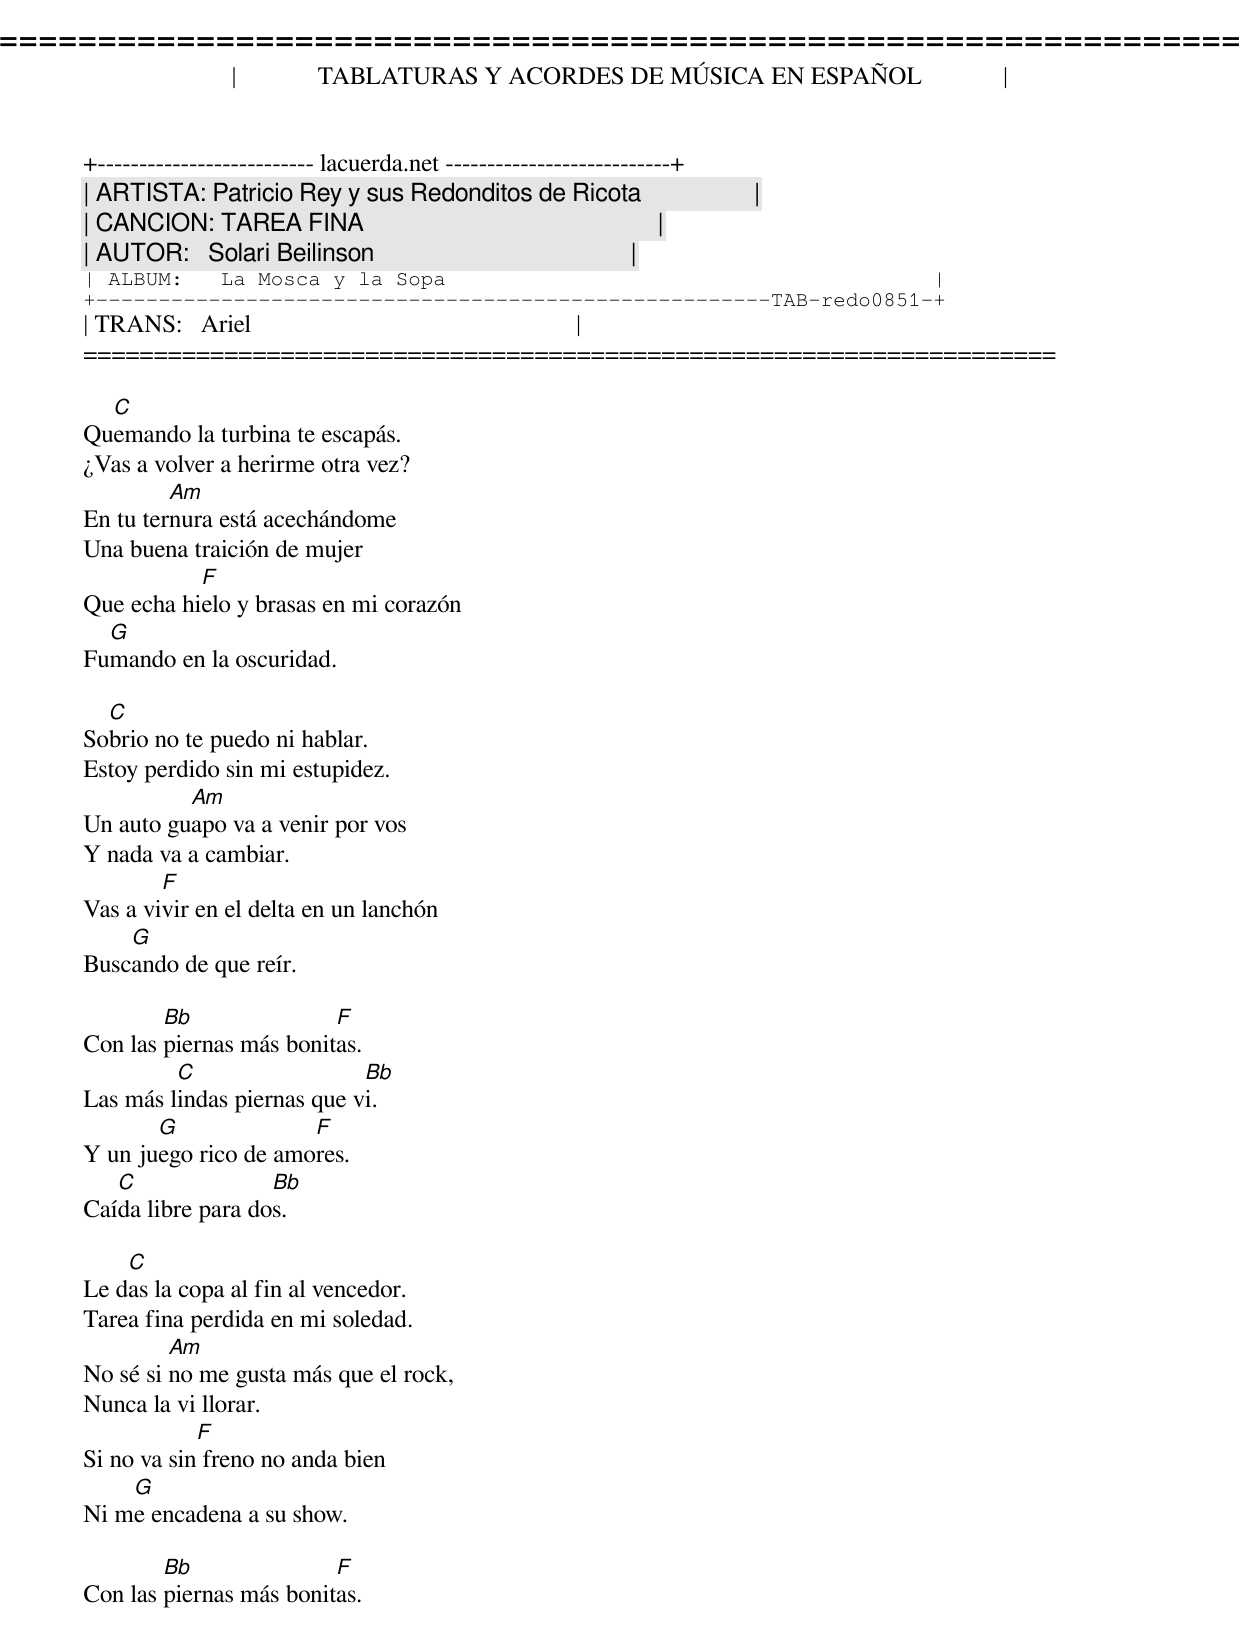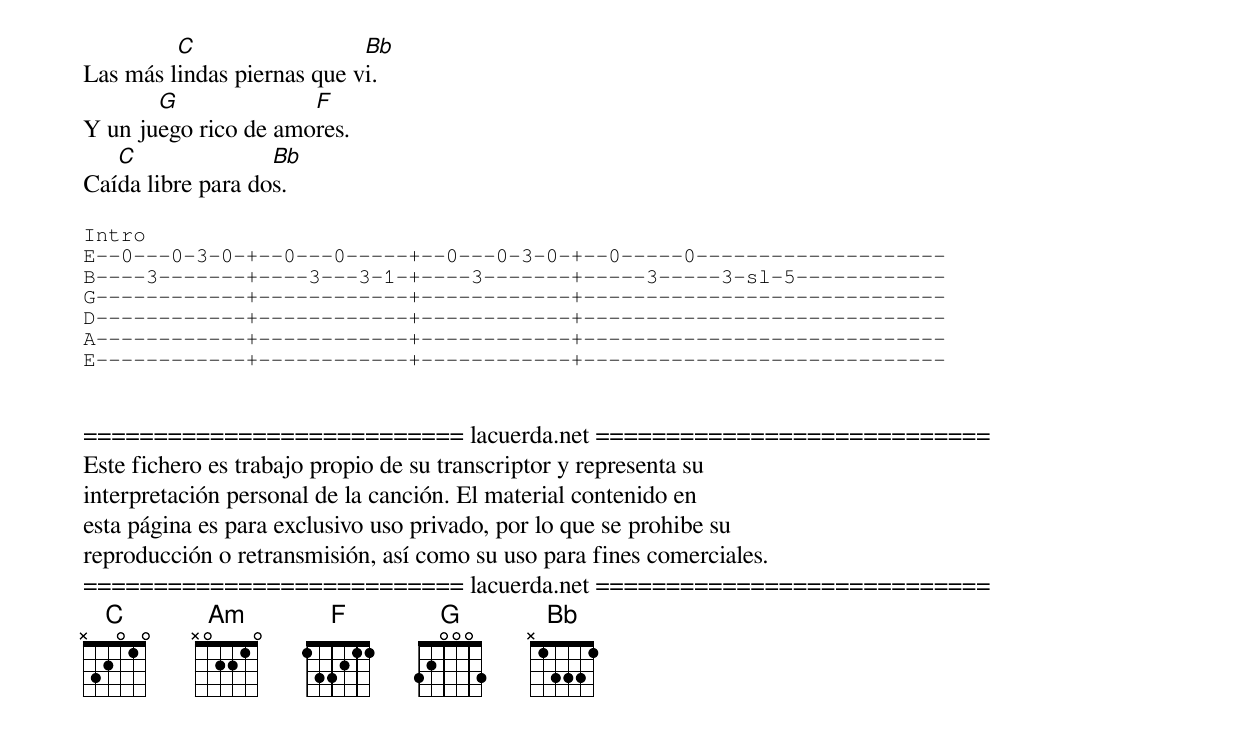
=====================================================================
|             TABLATURAS Y ACORDES DE MÚSICA EN ESPAÑOL             |
+-------------------------- lacuerda.net ---------------------------+
| ARTISTA: Patricio Rey y sus Redonditos de Ricota                  |
| CANCION: TAREA FINA                                               |
| AUTOR:   Solari Beilinson                                         |
| ALBUM:   La Mosca y la Sopa                                       |
+------------------------------------------------------TAB-redo0851-+
| TRANS:   Ariel                                                    |
=====================================================================

  C
Quemando la turbina te escapás.
¿Vas a volver a herirme otra vez?
         Am
En tu ternura está acechándome
Una buena traición de mujer
           F
Que echa hielo y brasas en mi corazón
  G
Fumando en la oscuridad.

  C
Sobrio no te puedo ni hablar.
Estoy perdido sin mi estupidez.
          Am
Un auto guapo va a venir por vos
Y nada va a cambiar.
        F
Vas a vivir en el delta en un lanchón
    G
Buscando de que reír.

        Bb               F
Con las piernas más bonitas.
         C                  Bb
Las más lindas piernas que vi.
       G              F
Y un juego rico de amores.
   C               Bb
Caída libre para dos.

    C
Le das la copa al fin al vencedor.
Tarea fina perdida en mi soledad.
         Am
No sé si no me gusta más que el rock,
Nunca la vi llorar.
            F
Si no va sin freno no anda bien
    G
Ni me encadena a su show.

        Bb               F
Con las piernas más bonitas.
         C                  Bb
Las más lindas piernas que vi.
       G              F
Y un juego rico de amores.
   C               Bb
Caída libre para dos.

Intro
E--0---0-3-0-+--0---0-----+--0---0-3-0-+--0-----0--------------------
B----3-------+----3---3-1-+----3-------+-----3-----3-sl-5------------
G------------+------------+------------+-----------------------------
D------------+------------+------------+-----------------------------
A------------+------------+------------+-----------------------------
E------------+------------+------------+-----------------------------


=========================== lacuerda.net ============================
Este fichero es trabajo propio de su transcriptor y representa su
interpretación personal de la canción. El material contenido en
esta página es para exclusivo uso privado, por lo que se prohibe su
reproducción o retransmisión, así como su uso para fines comerciales.
=========================== lacuerda.net ============================
